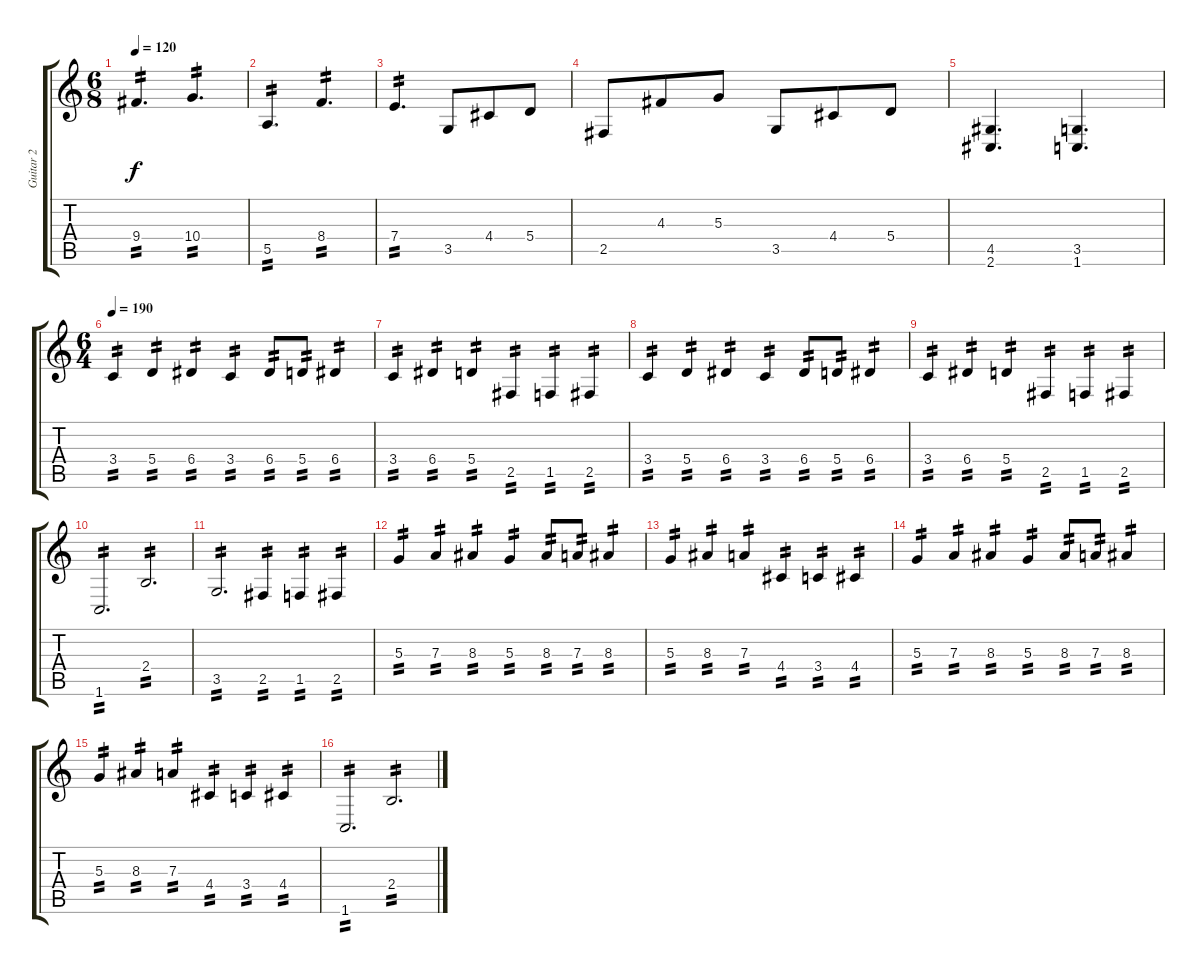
\track ("Guitar 2" "Guitar 2") {instrument distortionguitar}
\staff {score tabs}
\tuning (B3 Gb3 D3 A2 E2 B1) {hide}
\ts (6 8)
\tempo 120
\clef g2
\ks aminor
9.4.4{d tp 2 dy f} 10.4.4{d tp 2} |
5.5.4{d tp 2} 8.4.4{d tp 2} |
7.4.4{d tp 2} 3.5.8 4.4.8 5.4.8 |
2.5.8 4.3.8 5.3.8 3.5.8 4.4.8 5.4.8 |
(4.5 2.6).4{d} (3.5 1.6).4{d} |
\ts (6 4)
\tempo 190
3.4.4{tp 2} 5.4.4{tp 2} 6.4.4{tp 2} 3.4.4{tp 2} 6.4.8{tp 2} 5.4.8{tp 2} 6.4.4{tp 2} |
3.4.4{tp 2} 6.4.4{tp 2} 5.4.4{tp 2} 2.5.4{tp 2} 1.5.4{tp 2} 2.5.4{tp 2} |
3.4.4{tp 2} 5.4.4{tp 2} 6.4.4{tp 2} 3.4.4{tp 2} 6.4.8{tp 2} 5.4.8{tp 2} 6.4.4{tp 2} |
3.4.4{tp 2} 6.4.4{tp 2} 5.4.4{tp 2} 2.5.4{tp 2} 1.5.4{tp 2} 2.5.4{tp 2} |
1.6.2{d tp 2} 2.4.2{d tp 2} |
3.5.2{d tp 2} 2.5.4{tp 2} 1.5.4{tp 2} 2.5.4{tp 2} |
5.3.4{tp 2} 7.3.4{tp 2} 8.3.4{tp 2} 5.3.4{tp 2} 8.3.8{tp 2} 7.3.8{tp 2} 8.3.4{tp 2} |
5.3.4{tp 2} 8.3.4{tp 2} 7.3.4{tp 2} 4.4.4{tp 2} 3.4.4{tp 2} 4.4.4{tp 2} |
5.3.4{tp 2} 7.3.4{tp 2} 8.3.4{tp 2} 5.3.4{tp 2} 8.3.8{tp 2} 7.3.8{tp 2} 8.3.4{tp 2} |
5.3.4{tp 2} 8.3.4{tp 2} 7.3.4{tp 2} 4.4.4{tp 2} 3.4.4{tp 2} 4.4.4{tp 2} |
1.6.2{d tp 2} 2.4.2{d tp 2}
